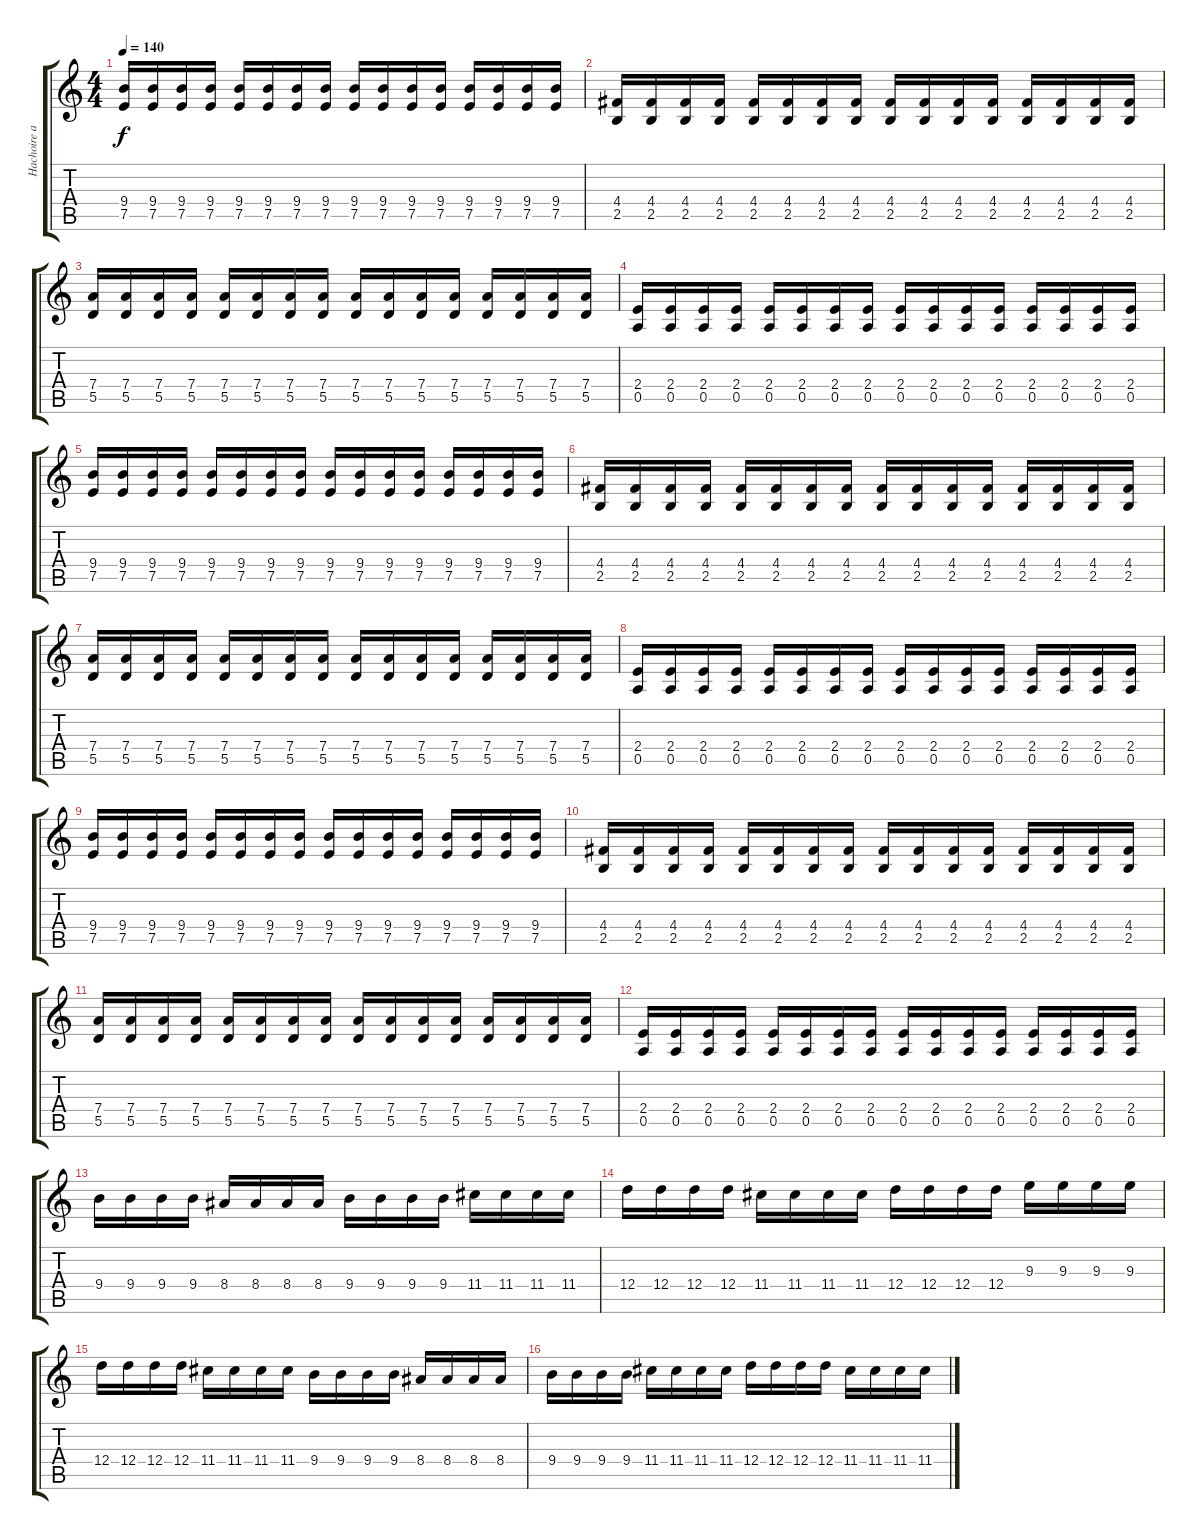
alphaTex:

\track ("Hachoire a Elfes II" "Hachoire a") {instrument distortionguitar}
\staff {score tabs}
\tuning (E4 B3 G3 D3 A2 E2) {hide}
\ts (4 4)
\tempo 140
\clef g2
\ks c
(9.4 7.5).16{dy f} (9.4 7.5).16 (9.4 7.5).16 (9.4 7.5).16 (9.4 7.5).16 (9.4 7.5).16 (9.4 7.5).16 (9.4 7.5).16 (9.4 7.5).16 (9.4 7.5).16 (9.4 7.5).16 (9.4 7.5).16 (9.4 7.5).16 (9.4 7.5).16 (9.4 7.5).16 (9.4 7.5).16 |
(4.4 2.5).16 (4.4 2.5).16 (4.4 2.5).16 (4.4 2.5).16 (4.4 2.5).16 (4.4 2.5).16 (4.4 2.5).16 (4.4 2.5).16 (4.4 2.5).16 (4.4 2.5).16 (4.4 2.5).16 (4.4 2.5).16 (4.4 2.5).16 (4.4 2.5).16 (4.4 2.5).16 (4.4 2.5).16 |
(7.4 5.5).16 (7.4 5.5).16 (7.4 5.5).16 (7.4 5.5).16 (7.4 5.5).16 (7.4 5.5).16 (7.4 5.5).16 (7.4 5.5).16 (7.4 5.5).16 (7.4 5.5).16 (7.4 5.5).16 (7.4 5.5).16 (7.4 5.5).16 (7.4 5.5).16 (7.4 5.5).16 (7.4 5.5).16 |
(2.4 0.5).16 (2.4 0.5).16 (2.4 0.5).16 (2.4 0.5).16 (2.4 0.5).16 (2.4 0.5).16 (2.4 0.5).16 (2.4 0.5).16 (2.4 0.5).16 (2.4 0.5).16 (2.4 0.5).16 (2.4 0.5).16 (2.4 0.5).16 (2.4 0.5).16 (2.4 0.5).16 (2.4 0.5).16 |
(9.4 7.5).16 (9.4 7.5).16 (9.4 7.5).16 (9.4 7.5).16 (9.4 7.5).16 (9.4 7.5).16 (9.4 7.5).16 (9.4 7.5).16 (9.4 7.5).16 (9.4 7.5).16 (9.4 7.5).16 (9.4 7.5).16 (9.4 7.5).16 (9.4 7.5).16 (9.4 7.5).16 (9.4 7.5).16 |
(4.4 2.5).16 (4.4 2.5).16 (4.4 2.5).16 (4.4 2.5).16 (4.4 2.5).16 (4.4 2.5).16 (4.4 2.5).16 (4.4 2.5).16 (4.4 2.5).16 (4.4 2.5).16 (4.4 2.5).16 (4.4 2.5).16 (4.4 2.5).16 (4.4 2.5).16 (4.4 2.5).16 (4.4 2.5).16 |
(7.4 5.5).16 (7.4 5.5).16 (7.4 5.5).16 (7.4 5.5).16 (7.4 5.5).16 (7.4 5.5).16 (7.4 5.5).16 (7.4 5.5).16 (7.4 5.5).16 (7.4 5.5).16 (7.4 5.5).16 (7.4 5.5).16 (7.4 5.5).16 (7.4 5.5).16 (7.4 5.5).16 (7.4 5.5).16 |
(2.4 0.5).16 (2.4 0.5).16 (2.4 0.5).16 (2.4 0.5).16 (2.4 0.5).16 (2.4 0.5).16 (2.4 0.5).16 (2.4 0.5).16 (2.4 0.5).16 (2.4 0.5).16 (2.4 0.5).16 (2.4 0.5).16 (2.4 0.5).16 (2.4 0.5).16 (2.4 0.5).16 (2.4 0.5).16 |
(9.4 7.5).16 (9.4 7.5).16 (9.4 7.5).16 (9.4 7.5).16 (9.4 7.5).16 (9.4 7.5).16 (9.4 7.5).16 (9.4 7.5).16 (9.4 7.5).16 (9.4 7.5).16 (9.4 7.5).16 (9.4 7.5).16 (9.4 7.5).16 (9.4 7.5).16 (9.4 7.5).16 (9.4 7.5).16 |
(4.4 2.5).16 (4.4 2.5).16 (4.4 2.5).16 (4.4 2.5).16 (4.4 2.5).16 (4.4 2.5).16 (4.4 2.5).16 (4.4 2.5).16 (4.4 2.5).16 (4.4 2.5).16 (4.4 2.5).16 (4.4 2.5).16 (4.4 2.5).16 (4.4 2.5).16 (4.4 2.5).16 (4.4 2.5).16 |
(7.4 5.5).16 (7.4 5.5).16 (7.4 5.5).16 (7.4 5.5).16 (7.4 5.5).16 (7.4 5.5).16 (7.4 5.5).16 (7.4 5.5).16 (7.4 5.5).16 (7.4 5.5).16 (7.4 5.5).16 (7.4 5.5).16 (7.4 5.5).16 (7.4 5.5).16 (7.4 5.5).16 (7.4 5.5).16 |
(2.4 0.5).16 (2.4 0.5).16 (2.4 0.5).16 (2.4 0.5).16 (2.4 0.5).16 (2.4 0.5).16 (2.4 0.5).16 (2.4 0.5).16 (2.4 0.5).16 (2.4 0.5).16 (2.4 0.5).16 (2.4 0.5).16 (2.4 0.5).16 (2.4 0.5).16 (2.4 0.5).16 (2.4 0.5).16 |
9.4.16 9.4.16 9.4.16 9.4.16 8.4.16 8.4.16 8.4.16 8.4.16 9.4.16 9.4.16 9.4.16 9.4.16 11.4.16 11.4.16 11.4.16 11.4.16 |
12.4.16 12.4.16 12.4.16 12.4.16 11.4.16 11.4.16 11.4.16 11.4.16 12.4.16 12.4.16 12.4.16 12.4.16 9.3.16 9.3.16 9.3.16 9.3.16 |
12.4.16 12.4.16 12.4.16 12.4.16 11.4.16 11.4.16 11.4.16 11.4.16 9.4.16 9.4.16 9.4.16 9.4.16 8.4.16 8.4.16 8.4.16 8.4.16 |
9.4.16 9.4.16 9.4.16 9.4.16 11.4.16 11.4.16 11.4.16 11.4.16 12.4.16 12.4.16 12.4.16 12.4.16 11.4.16 11.4.16 11.4.16 11.4.16
